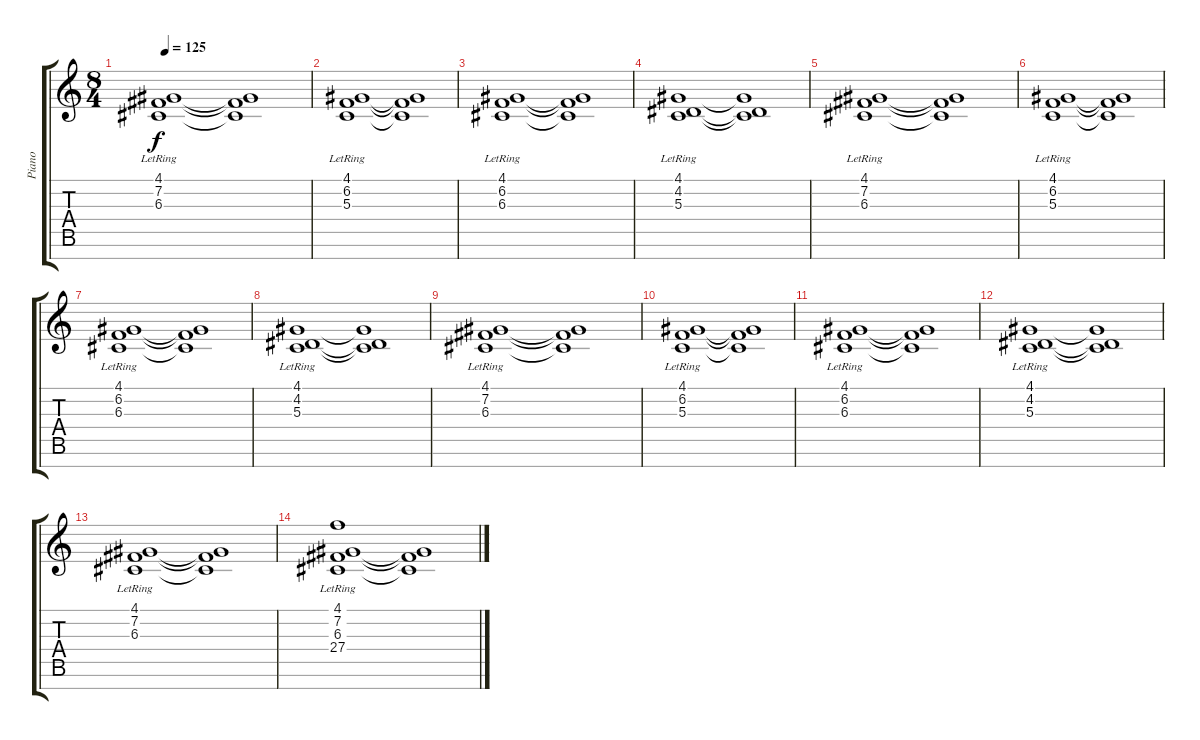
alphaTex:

\track ("Piano" "Piano") {instrument acousticgrandpiano}
\staff {score tabs}
\tuning (E4 B3 G3 D3 A2 E2 B1) {hide}
\ts (8 4)
\tempo 125
\clef g2
\ks c
(4.1{lr} 7.2{lr} 6.3{lr}).1{dy f} (4.1{t} 7.2{t} 6.3{t}).1 |
(4.1{lr} 6.2{lr} 5.3{lr}).1 (4.1{t} 6.2{t} 5.3{t}).1 |
(4.1{lr} 6.2{lr} 6.3{lr}).1 (4.1{t} 6.2{t} 6.3{t}).1 |
(4.1{lr} 4.2{lr} 5.3{lr}).1 (4.1{t} 4.2{t} 5.3{t}).1 |
(4.1{lr} 7.2{lr} 6.3{lr}).1 (4.1{t} 7.2{t} 6.3{t}).1 |
(4.1{lr} 6.2{lr} 5.3{lr}).1 (4.1{t} 6.2{t} 5.3{t}).1 |
(4.1{lr} 6.2{lr} 6.3{lr}).1 (4.1{t} 6.2{t} 6.3{t}).1 |
(4.1{lr} 4.2{lr} 5.3{lr}).1 (4.1{t} 4.2{t} 5.3{t}).1 |
(4.1{lr} 7.2{lr} 6.3{lr}).1 (4.1{t} 7.2{t} 6.3{t}).1 |
(4.1{lr} 6.2{lr} 5.3{lr}).1 (4.1{t} 6.2{t} 5.3{t}).1 |
(4.1{lr} 6.2{lr} 6.3{lr}).1 (4.1{t} 6.2{t} 6.3{t}).1 |
(4.1{lr} 4.2{lr} 5.3{lr}).1 (4.1{t} 4.2{t} 5.3{t}).1 |
(4.1{lr} 7.2{lr} 6.3{lr}).1 (4.1{t} 7.2{t} 6.3{t}).1 |
(4.1{lr} 7.2{lr} 6.3{lr} 27.4).1 (4.1{t} 7.2{t} 6.3{t}).1
